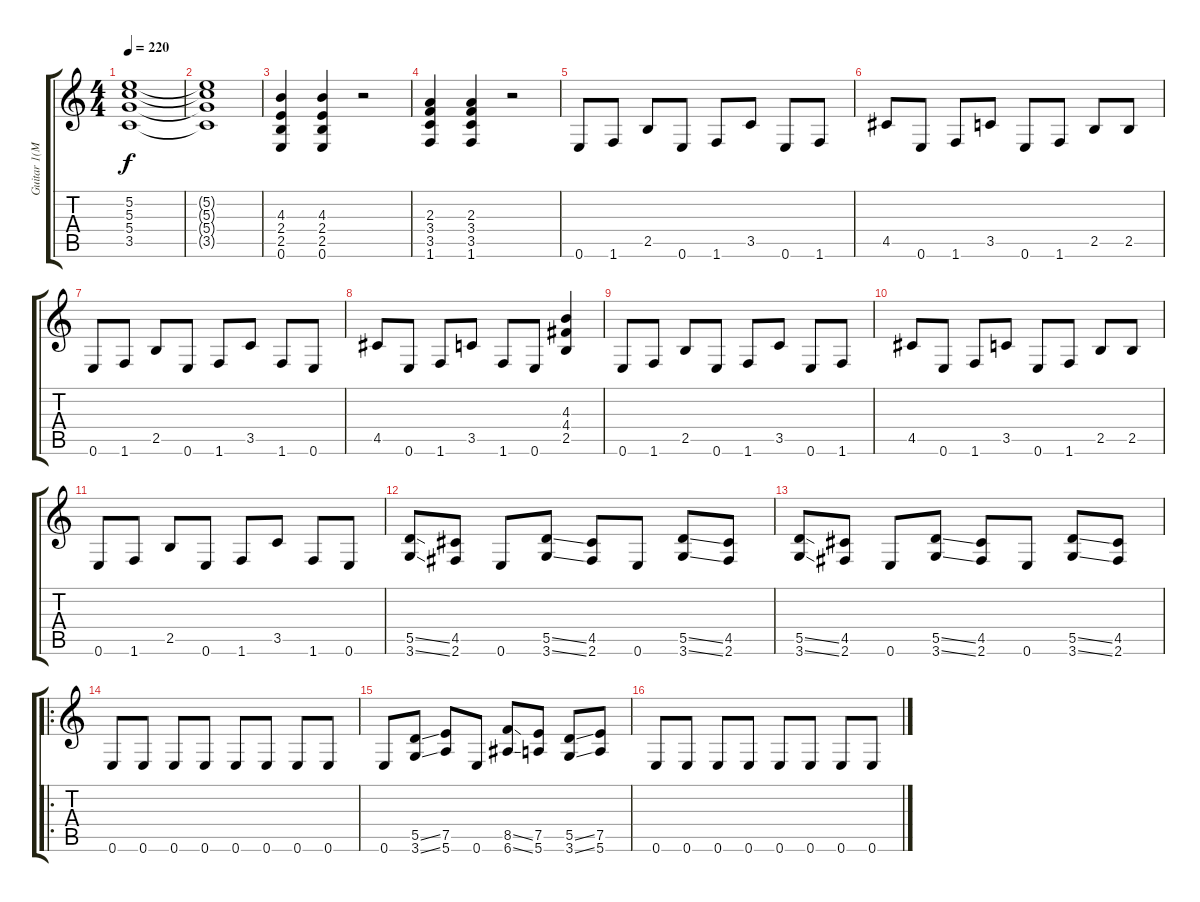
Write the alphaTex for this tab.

\track ("Guitar 1(Main Rhythm)" "Guitar 1(M") {instrument distortionguitar}
\staff {score tabs}
\tuning (E4 B3 G3 D3 A2 E2) {hide}
\ts (4 4)
\tempo 220
\clef g2
\ks c
(5.2 5.3 5.4 3.5).1{dy f} |
(5.2{t} 5.3{t} 5.4{t} 3.5{t}).1 |
(4.3 2.4 2.5 0.6).4 (4.3 2.4 2.5 0.6).4 r.2 |
(2.3 3.4 3.5 1.6).4 (2.3 3.4 3.5 1.6).4 r.2 |
0.6.8 1.6.8 2.5.8 0.6.8 1.6.8 3.5.8 0.6.8 1.6.8 |
4.5.8 0.6.8 1.6.8 3.5.8 0.6.8 1.6.8 2.5.8 2.5.8 |
0.6.8 1.6.8 2.5.8 0.6.8 1.6.8 3.5.8 1.6.8 0.6.8 |
4.5.8 0.6.8 1.6.8 3.5.8 1.6.8 0.6.8 (4.3 4.4 2.5).4 |
0.6.8 1.6.8 2.5.8 0.6.8 1.6.8 3.5.8 0.6.8 1.6.8 |
4.5.8 0.6.8 1.6.8 3.5.8 0.6.8 1.6.8 2.5.8 2.5.8 |
0.6.8 1.6.8 2.5.8 0.6.8 1.6.8 3.5.8 1.6.8 0.6.8 |
(5.5{ss} 3.6{ss}).8 (4.5 2.6).8 0.6.8 (5.5{ss} 3.6{ss}).8 (4.5 2.6).8 0.6.8 (5.5{ss} 3.6{ss}).8 (4.5 2.6).8 |
(5.5{ss} 3.6{ss}).8 (4.5 2.6).8 0.6.8 (5.5{ss} 3.6{ss}).8 (4.5 2.6).8 0.6.8 (5.5{ss} 3.6{ss}).8 (4.5 2.6).8 |
\ro
0.6.8 0.6.8 0.6.8 0.6.8 0.6.8 0.6.8 0.6.8 0.6.8 |
0.6.8 (5.5{ss} 3.6{ss}).8 (7.5 5.6).8 0.6.8 (8.5{ss} 6.6{ss}).8 (7.5 5.6).8 (5.5{ss} 3.6{ss}).8 (7.5 5.6).8 |
0.6.8 0.6.8 0.6.8 0.6.8 0.6.8 0.6.8 0.6.8 0.6.8
